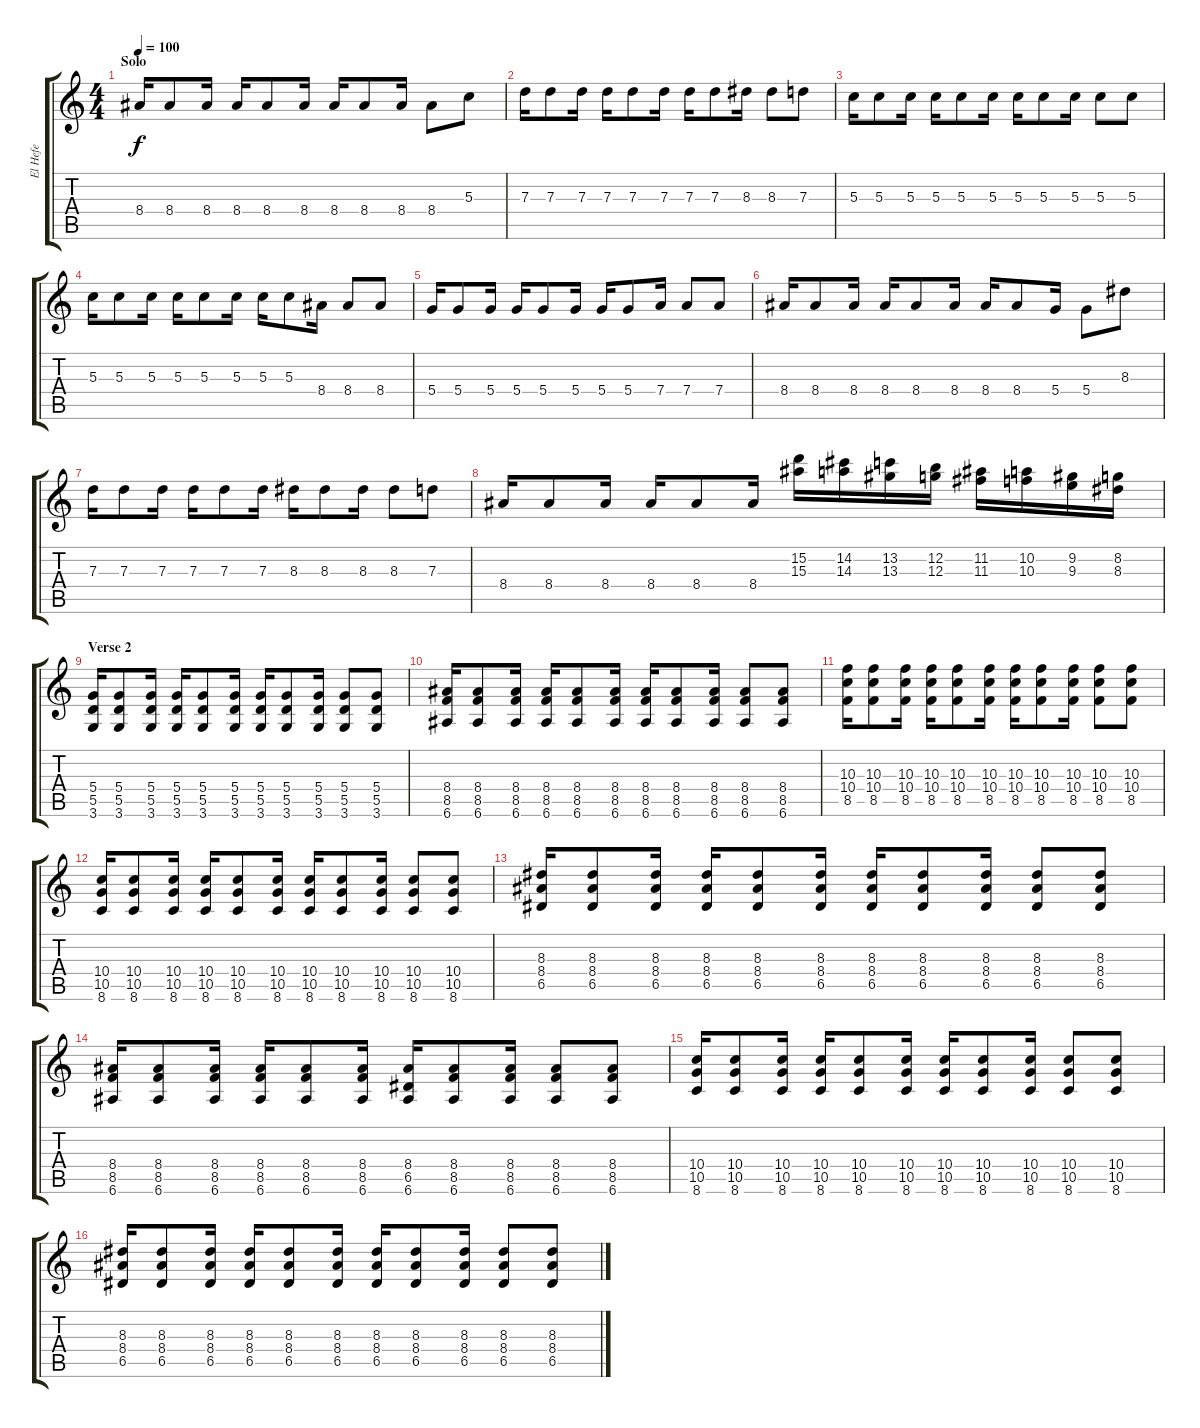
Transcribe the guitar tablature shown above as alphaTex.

\track ("El Hefe" "El Hefe") {instrument overdrivenguitar}
\staff {score tabs}
\tuning (E4 B3 G3 D3 A2 E2) {hide}
\ts (4 4)
\section ("" "Solo")
\tempo 100
\clef g2
\ks c
8.4.16{dy f instrument overdrivenguitar} 8.4.8 8.4.16 8.4.16 8.4.8 8.4.16 8.4.16 8.4.8 8.4.16 8.4.8 5.3.8 |
7.3.16 7.3.8 7.3.16 7.3.16 7.3.8 7.3.16 7.3.16 7.3.8 8.3.16 8.3.8 7.3.8 |
5.3.16 5.3.8 5.3.16 5.3.16 5.3.8 5.3.16 5.3.16 5.3.8 5.3.16 5.3.8 5.3.8 |
5.3.16 5.3.8 5.3.16 5.3.16 5.3.8 5.3.16 5.3.16 5.3.8 8.4.16 8.4.8 8.4.8 |
5.4.16 5.4.8 5.4.16 5.4.16 5.4.8 5.4.16 5.4.16 5.4.8 7.4.16 7.4.8 7.4.8 |
8.4.16 8.4.8 8.4.16 8.4.16 8.4.8 8.4.16 8.4.16 8.4.8 5.4.16 5.4.8 8.3.8 |
7.3.16 7.3.8 7.3.16 7.3.16 7.3.8 7.3.16 8.3.16 8.3.8 8.3.16 8.3.8 7.3.8 |
8.4.16 8.4.8 8.4.16 8.4.16 8.4.8 8.4.16 (15.2 15.3).16{instrument guitarfretnoise} (14.2 14.3).16 (13.2 13.3).16 (12.2 12.3).16 (11.2 11.3).16 (10.2 10.3).16 (9.2 9.3).16 (8.2 8.3).16 |
\section ("" "Verse 2")
(5.4 5.5 3.6).16{instrument overdrivenguitar} (5.4 5.5 3.6).8 (5.4 5.5 3.6).16 (5.4 5.5 3.6).16 (5.4 5.5 3.6).8 (5.4 5.5 3.6).16 (5.4 5.5 3.6).16 (5.4 5.5 3.6).8 (5.4 5.5 3.6).16 (5.4 5.5 3.6).8 (5.4 5.5 3.6).8 |
(8.4 8.5 6.6).16 (8.4 8.5 6.6).8 (8.4 8.5 6.6).16 (8.4 8.5 6.6).16 (8.4 8.5 6.6).8 (8.4 8.5 6.6).16 (8.4 8.5 6.6).16 (8.4 8.5 6.6).8 (8.4 8.5 6.6).16 (8.4 8.5 6.6).8 (8.4 8.5 6.6).8 |
(10.3 10.4 8.5).16 (10.3 10.4 8.5).8 (10.3 10.4 8.5).16 (10.3 10.4 8.5).16 (10.3 10.4 8.5).8 (10.3 10.4 8.5).16 (10.3 10.4 8.5).16 (10.3 10.4 8.5).8 (10.3 10.4 8.5).16 (10.3 10.4 8.5).8 (10.3 10.4 8.5).8 |
(10.4 10.5 8.6).16 (10.4 10.5 8.6).8 (10.4 10.5 8.6).16 (10.4 10.5 8.6).16 (10.4 10.5 8.6).8 (10.4 10.5 8.6).16 (10.4 10.5 8.6).16 (10.4 10.5 8.6).8 (10.4 10.5 8.6).16 (10.4 10.5 8.6).8 (10.4 10.5 8.6).8 |
(8.3 8.4 6.5).16 (8.3 8.4 6.5).8 (8.3 8.4 6.5).16 (8.3 8.4 6.5).16 (8.3 8.4 6.5).8 (8.3 8.4 6.5).16 (8.3 8.4 6.5).16 (8.3 8.4 6.5).8 (8.3 8.4 6.5).16 (8.3 8.4 6.5).8 (8.3 8.4 6.5).8 |
(8.4 8.5 6.6).16 (8.4 8.5 6.6).8 (8.4 8.5 6.6).16 (8.4 8.5 6.6).16 (8.4 8.5 6.6).8 (8.4 8.5 6.6).16 (8.4 6.5 6.6).16 (8.4 8.5 6.6).8 (8.4 8.5 6.6).16 (8.4 8.5 6.6).8 (8.4 8.5 6.6).8 |
(10.4 10.5 8.6).16 (10.4 10.5 8.6).8 (10.4 10.5 8.6).16 (10.4 10.5 8.6).16 (10.4 10.5 8.6).8 (10.4 10.5 8.6).16 (10.4 10.5 8.6).16 (10.4 10.5 8.6).8 (10.4 10.5 8.6).16 (10.4 10.5 8.6).8 (10.4 10.5 8.6).8 |
(8.3 8.4 6.5).16 (8.3 8.4 6.5).8 (8.3 8.4 6.5).16 (8.3 8.4 6.5).16 (8.3 8.4 6.5).8 (8.3 8.4 6.5).16 (8.3 8.4 6.5).16 (8.3 8.4 6.5).8 (8.3 8.4 6.5).16 (8.3 8.4 6.5).8 (8.3 8.4 6.5).8
